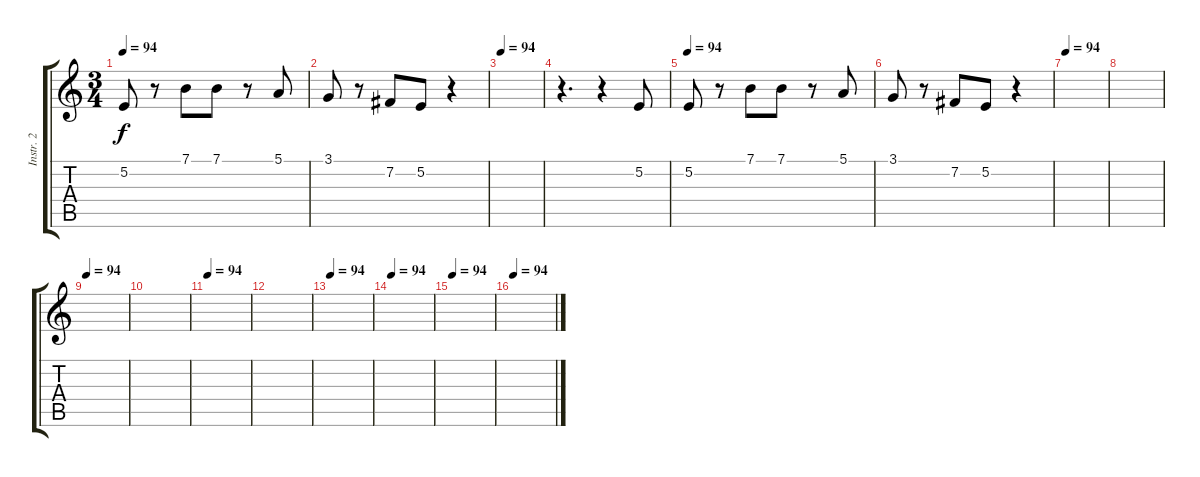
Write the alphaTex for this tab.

\track ("Instr. 2" "Instr. 2") {instrument tubularbells}
\staff {score tabs}
\tuning (E4 B3 G3 D3 A2 E2) {hide}
\ts (3 4)
\tempo 94
\clef g2
\ks c
5.2.8{dy f} r.8 7.1.8 7.1.8 r.8 5.1.8 |
3.1.8 r.8 7.2.8 5.2.8 r.4 |
\tempo 94
|
r.4{d} r.4 5.2.8 |
\tempo 94
5.2.8 r.8 7.1.8 7.1.8 r.8 5.1.8 |
3.1.8 r.8 7.2.8 5.2.8 r.4 |
\tempo 94
|
|
\tempo 94
|
|
\tempo 94
|
|
\tempo 94
|
\tempo 94
|
\tempo 94
|
\tempo 94
